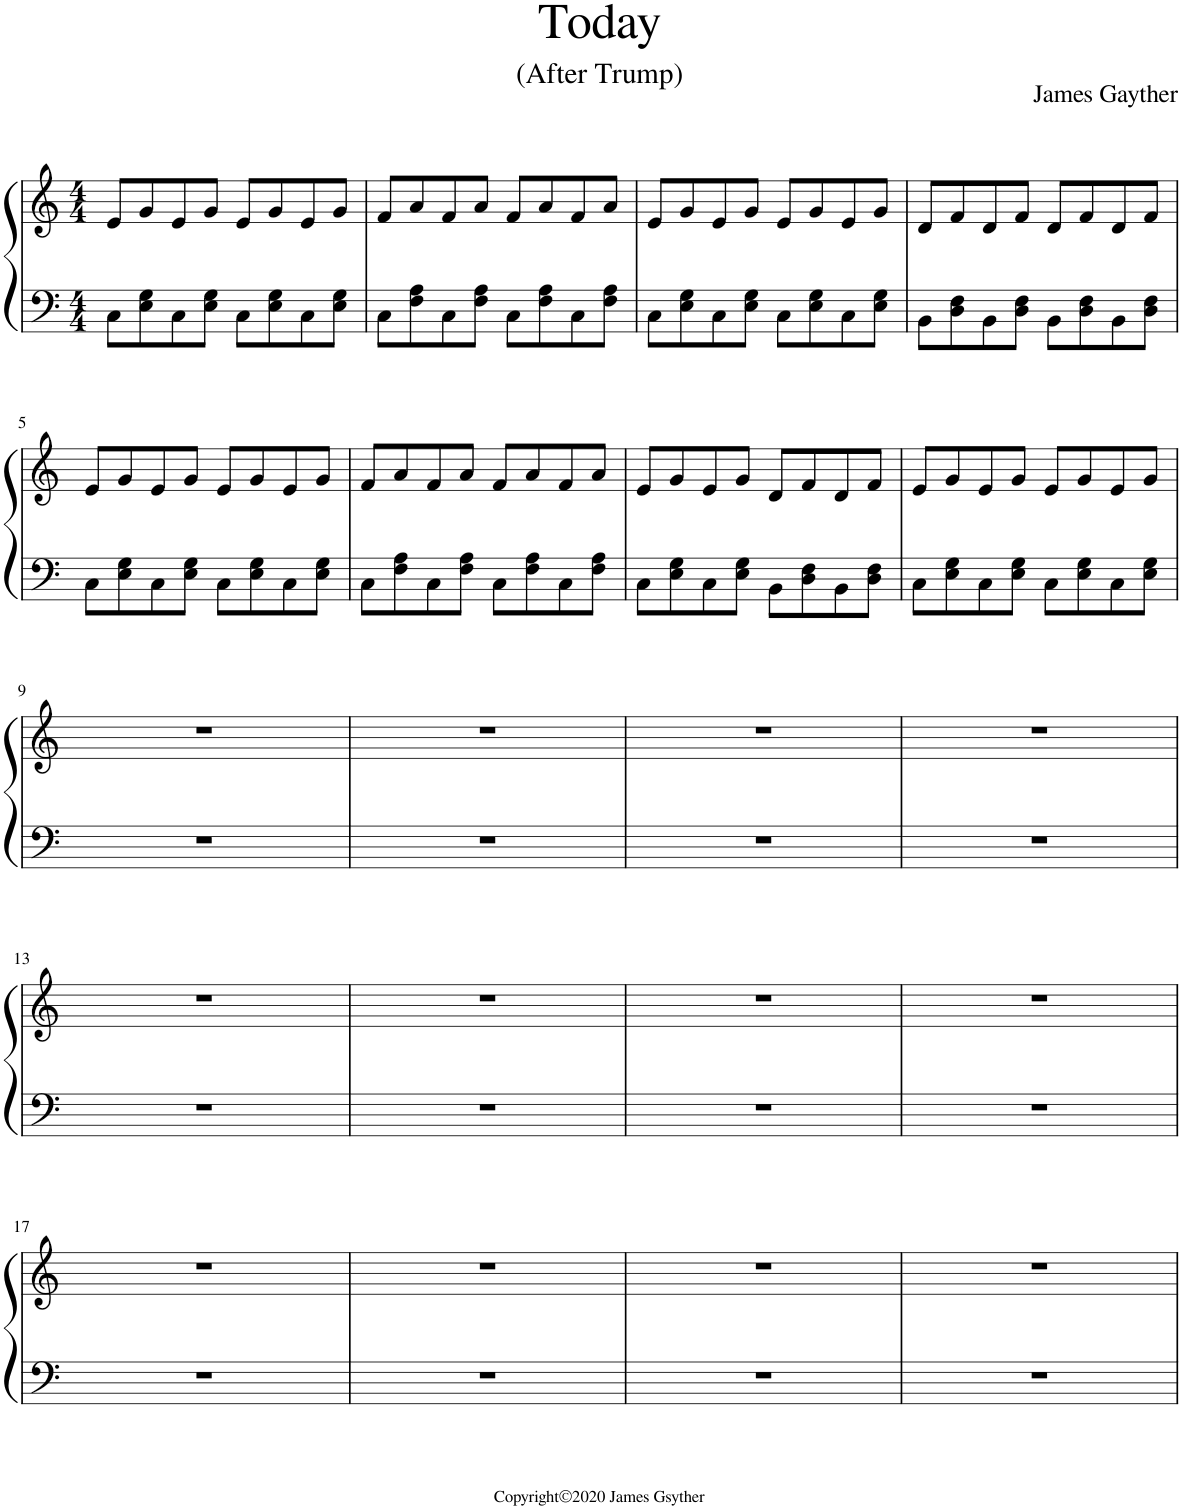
**kern	**kern
*part1	*part1
*staff2	*staff1
*I"Piano	*
*I'Pno.	*
*clefF4	*clefG2
*k[]	*k[]
*M4/4	*M4/4
=1	=1
8C\L	8e/L
8E\ 8G\	8g/
8C\	8e/
8E\ 8G\J	8g/J
8C\L	8e/L
8E\ 8G\	8g/
8C\	8e/
8E\ 8G\J	8g/J
=2	=2
8C\L	8f/L
8F\ 8A\	8a/
8C\	8f/
8F\ 8A\J	8a/J
8C\L	8f/L
8F\ 8A\	8a/
8C\	8f/
8F\ 8A\J	8a/J
=3	=3
8C\L	8e/L
8E\ 8G\	8g/
8C\	8e/
8E\ 8G\J	8g/J
8C\L	8e/L
8E\ 8G\	8g/
8C\	8e/
8E\ 8G\J	8g/J
=4	=4
8BB\L	8d/L
8D\ 8F\	8f/
8BB\	8d/
8D\ 8F\J	8f/J
8BB\L	8d/L
8D\ 8F\	8f/
8BB\	8d/
8D\ 8F\J	8f/J
!!LO:LB:g=z
=5	=5
8C\L	8e/L
8E\ 8G\	8g/
8C\	8e/
8E\ 8G\J	8g/J
8C\L	8e/L
8E\ 8G\	8g/
8C\	8e/
8E\ 8G\J	8g/J
=6	=6
8C\L	8f/L
8F\ 8A\	8a/
8C\	8f/
8F\ 8A\J	8a/J
8C\L	8f/L
8F\ 8A\	8a/
8C\	8f/
8F\ 8A\J	8a/J
=7	=7
8C\L	8e/L
8E\ 8G\	8g/
8C\	8e/
8E\ 8G\J	8g/J
8BB\L	8d/L
8D\ 8F\	8f/
8BB\	8d/
8D\ 8F\J	8f/J
=8	=8
8C\L	8e/L
8E\ 8G\	8g/
8C\	8e/
8E\ 8G\J	8g/J
8C\L	8e/L
8E\ 8G\	8g/
8C\	8e/
8E\ 8G\J	8g/J
!!LO:LB:g=z
=9	=9
1r	1r
=10	=10
1r	1r
=11	=11
1r	1r
=12	=12
1r	1r
!!LO:LB:g=z
=13	=13
1r	1r
=14	=14
1r	1r
=15	=15
1r	1r
=16	=16
1r	1r
!!LO:LB:g=z
=17	=17
1r	1r
=18	=18
1r	1r
=19	=19
1r	1r
=20	=20
1r	1r
=	=
*-	*-
